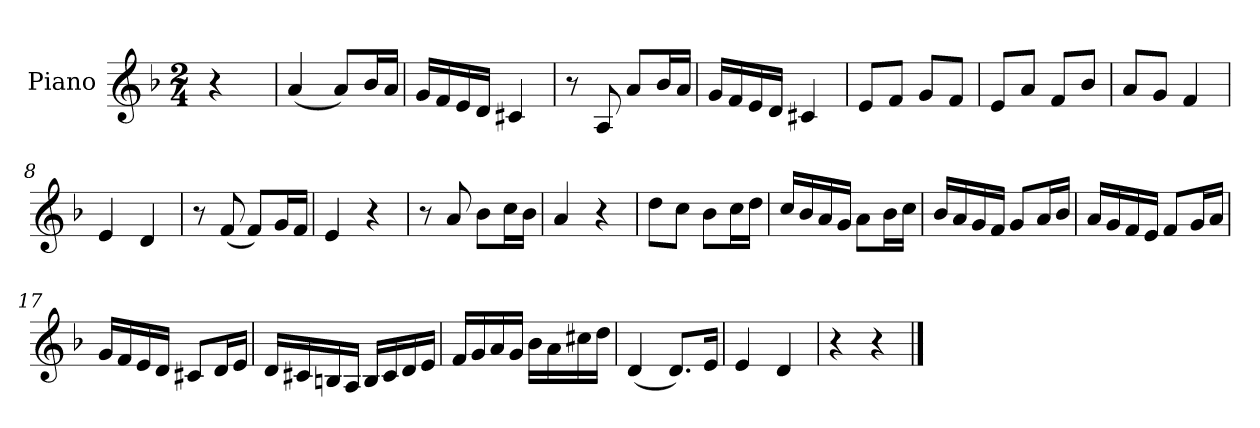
**kern
*part1
*staff1
*I"Piano
*I'Pno.
*clefG2
*k[b-]
*M2/4
*MM60
=
4r
=1
(4a/
8a/L)
16b-/L
16a/JJ
=2
16g/LL
16f/
16e/
16d/JJ
4c#X/
=3
8r
8A/
8a/L
16b-/L
16a/JJ
=4
16g/LL
16f/
16e/
16d/JJ
4c#X/
=5
8e/L
8f/J
8g/L
8f/J
=6
8e/L
8a/J
8f/L
8b-/J
=7
8a/L
8g/J
4f/
=8
4e/
4d/
!!LO:LB:g=z
=9
8r
(8f/
8f/L)
16g/L
16f/JJ
=10
4e/
4r
=11
8r
8a/
8b-\L
16cc\L
16b-\JJ
=12
4a/
4r
=13
8dd\L
8cc\J
8b-\L
16cc\L
16dd\JJ
=14
16cc/LL
16b-/
16a/
16g/JJ
8a\L
16b-\L
16cc\JJ
=15
16b-/LL
16a/
16g/
16f/JJ
8g/L
16a/L
16b-/JJ
=16
16a/LL
16g/
16f/
16e/JJ
8f/L
16g/L
16a/JJ
!!LO:LB:g=z
=17
16g/LL
16f/
16e/
16d/JJ
8c#X/L
16d/L
16e/JJ
=18
16d/LL
16c#X/
16Bn/
16A/JJ
16B/LL
16c#/
16d/
16e/JJ
=19
16f/LL
16g/
16a/
16g/JJ
16b-\LL
16a\
16cc#X\
16dd\JJ
=20
(4d/
8.d/L)
16e/Jk
=21
4e/
4d/
=22
4r
4r
==
*-
